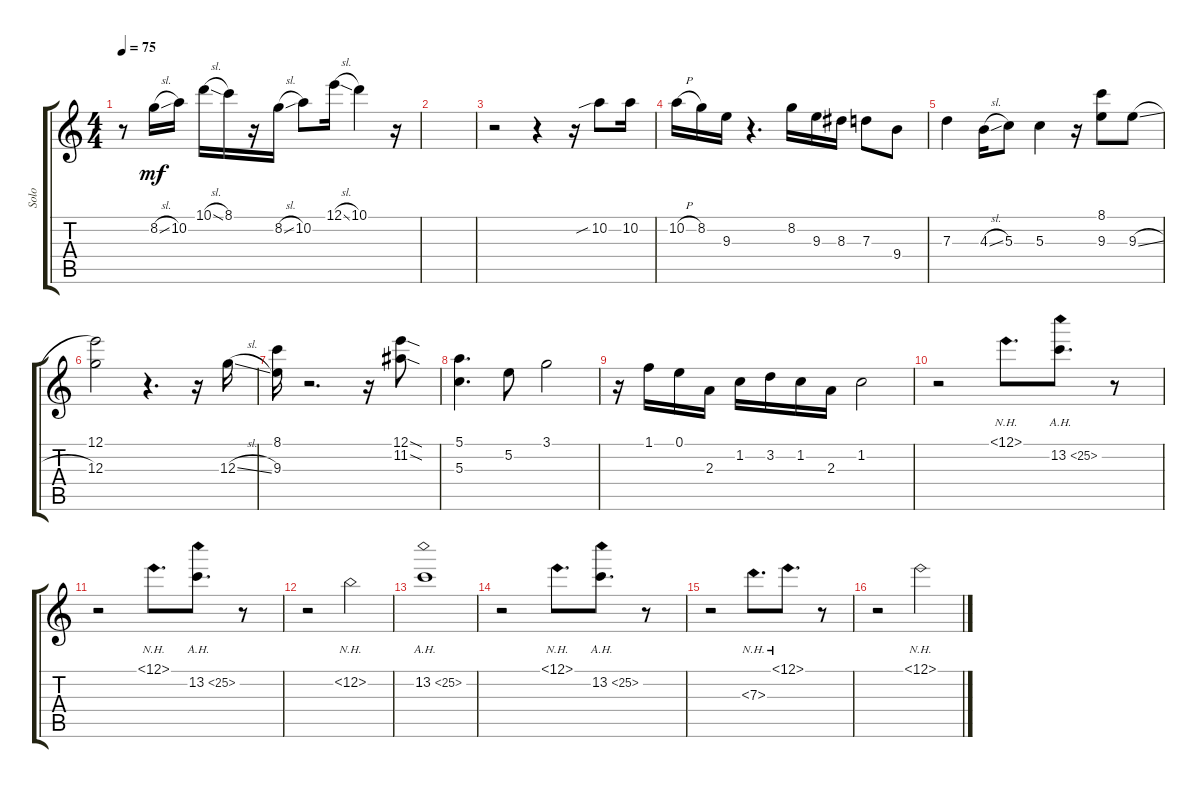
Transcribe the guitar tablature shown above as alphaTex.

\track ("Solo" "Solo") {instrument acousticguitarsteel}
\staff {score tabs}
\tuning (E4 B3 G3 D3 A2 E2) {hide}
\ts (4 4)
\tempo 75
\clef g2
\ks c
r.8{dy mf} 8.2{sl}.16 10.2.16 10.1{sl}.16 8.1.16 r.16 8.2{sl}.16 10.2.8 12.1{sl}.16 10.1.4 r.16 |
|
r.2 r.4 r.16 10.2{sib}.8 10.2.16 |
10.2{h}.16 8.2.16 9.3.16 r.4{d} 8.2.16 9.3.16 8.3.16 7.3.8 9.4.8 |
7.3.4 4.3{sl}.16 5.3.8 5.3.4 r.16 (8.1 9.3).8 9.3{sl}.8 |
(12.1 12.3).2 r.4{d} r.16 12.3{sl}.16 |
(8.1 9.3).16 r.2{d} r.16 (12.1{sod} 11.2{sod}).8 |
(5.1 5.3).4{d} 5.2.8 3.1.2 |
r.16 1.1.16 0.1.16 2.3.16 1.2.16 3.2.16 1.2.16 2.3.16 1.2.2 |
r.2 12.1{nh}.8{d} 13.2{ah 12}.8{d} r.8 |
r.2 12.1{nh}.8{d} 13.2{ah 12}.8{d} r.8 |
r.2 12.2{nh}.2 |
13.2{ah 12}.1 |
r.2 12.1{nh}.8{d} 13.2{ah 12}.8{d} r.8 |
r.2 7.3{nh}.8{d} 12.1{nh}.8{d} r.8 |
r.2 12.1{nh}.2
